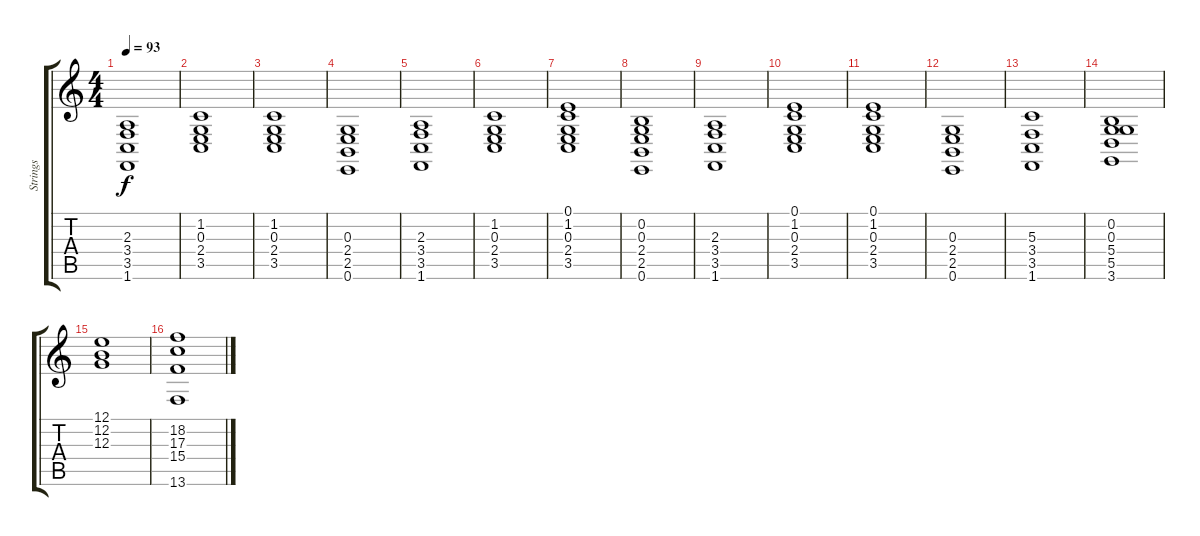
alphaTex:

\track ("Strings" "Strings") {instrument stringensemble1}
\staff {score tabs}
\tuning (E4 B3 G3 D3 A2 E2) {hide}
\ts (4 4)
\tempo 93
\clef g2
\ks c
(2.3 3.4 3.5 1.6).1{dy f} |
(1.2 0.3 2.4 3.5).1 |
(1.2 0.3 2.4 3.5).1 |
(0.3 2.4 2.5 0.6).1 |
(2.3 3.4 3.5 1.6).1 |
(1.2 0.3 2.4 3.5).1 |
(0.1 1.2 0.3 2.4 3.5).1 |
(0.2 0.3 2.4 2.5 0.6).1 |
(2.3 3.4 3.5 1.6).1 |
(0.1 1.2 0.3 2.4 3.5).1 |
(0.1 1.2 0.3 2.4 3.5).1 |
(0.3 2.4 2.5 0.6).1 |
(5.3 3.4 3.5 1.6).1 |
(0.2 0.3 5.4 5.5 3.6).1 |
(12.1 12.2 12.3).1 |
(18.2 17.3 15.4 13.6).1
